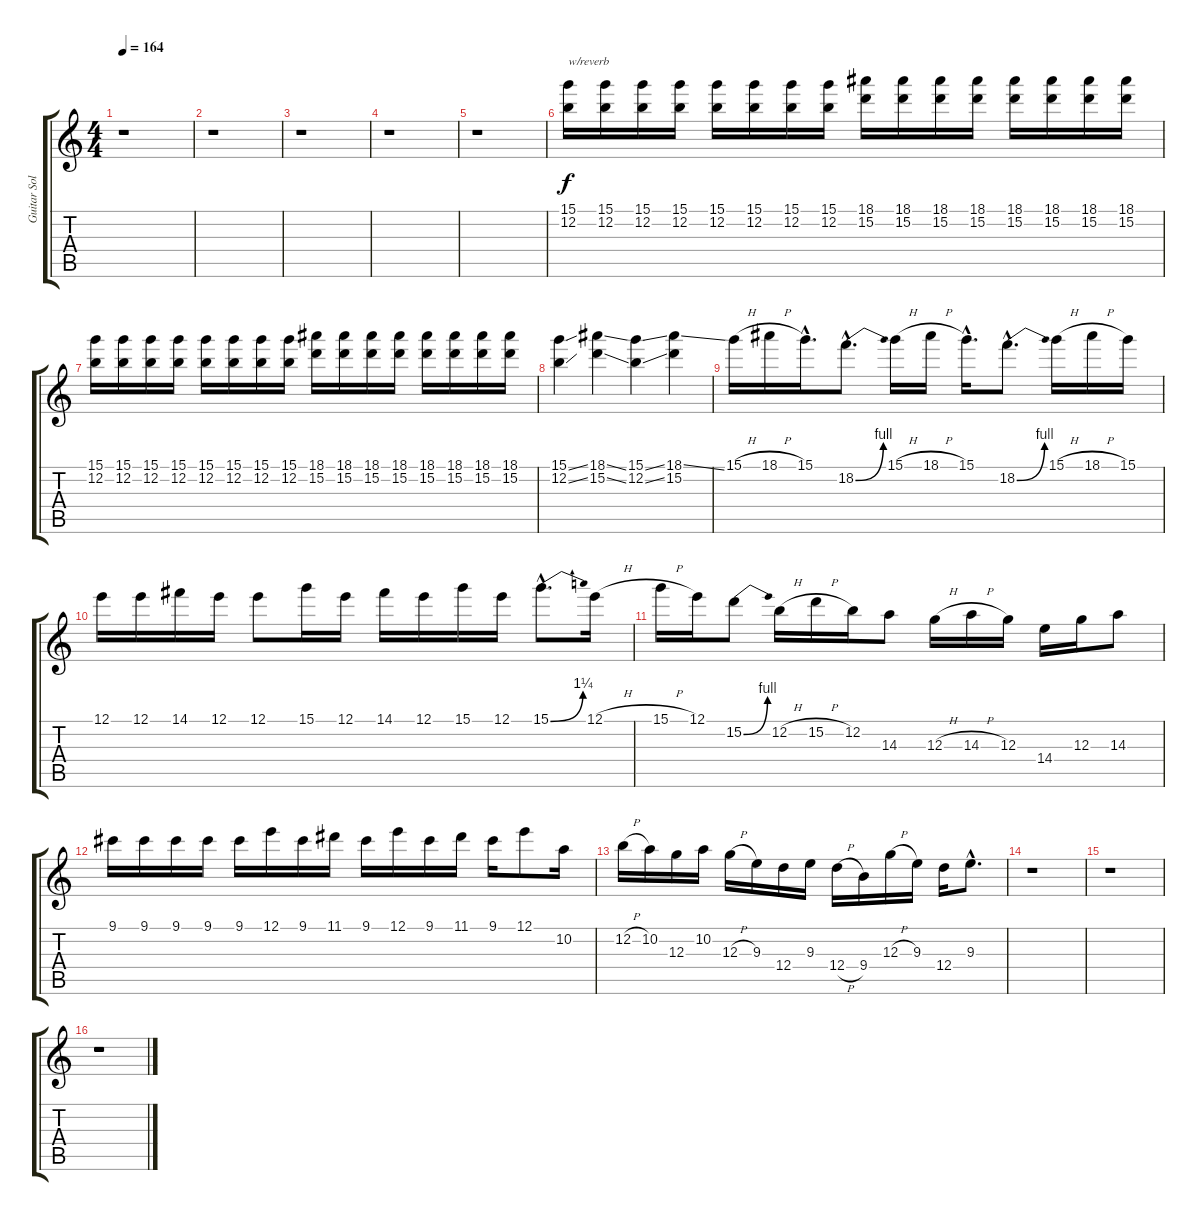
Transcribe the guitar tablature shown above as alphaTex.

\track ("Guitar Solo" "Guitar Sol") {instrument distortionguitar}
\staff {score tabs}
\tuning (E4 B3 G3 D3 A2 E2) {hide}
\ts (4 4)
\tempo 164
\clef g2
\ks c
r.1{dy f} |
r.1 |
r.1 |
r.1 |
r.1 |
(15.1 12.2).16{txt "w/reverb"} (15.1 12.2).16 (15.1 12.2).16 (15.1 12.2).16 (15.1 12.2).16 (15.1 12.2).16 (15.1 12.2).16 (15.1 12.2).16 (18.1 15.2).16 (18.1 15.2).16 (18.1 15.2).16 (18.1 15.2).16 (18.1 15.2).16 (18.1 15.2).16 (18.1 15.2).16 (18.1 15.2).16 |
(15.1 12.2).16 (15.1 12.2).16 (15.1 12.2).16 (15.1 12.2).16 (15.1 12.2).16 (15.1 12.2).16 (15.1 12.2).16 (15.1 12.2).16 (18.1 15.2).16 (18.1 15.2).16 (18.1 15.2).16 (18.1 15.2).16 (18.1 15.2).16 (18.1 15.2).16 (18.1 15.2).16 (18.1 15.2).16 |
(15.1{ss} 12.2{ss}).4 (18.1{ss} 15.2{ss}).4 (15.1{ss} 12.2{ss}).4 (18.1{ss} 15.2).4 |
15.1{h}.16 18.1{h}.16 15.1{hac}.16{d} 18.2{be (bend 0 0 60 4) hac}.8{d} 15.1{h}.16 18.1{h}.16 15.1{hac}.16{d} 18.2{be (bend 0 0 60 4) hac}.8{d} 15.1{h}.16 18.1{h}.16 15.1.16 |
12.1.16 12.1.16 14.1.16 12.1.16 12.1.8 15.1.16 12.1.16 14.1.16 12.1.16 15.1.16 12.1.16 15.1{be (bend 0 0 60 5) hac}.8{d} 12.1{h}.16 |
15.1{h}.16 12.1.16 15.2{be (bend 0 0 60 4)}.8 12.2{h}.16 15.2{h}.16 12.2.16 14.3.8 12.3{h}.16 14.3{h}.16 12.3.16 14.4.16 12.3.16 14.3.8 |
9.1.16 9.1.16 9.1.16 9.1.16 9.1.16 12.1.16 9.1.16 11.1.16 9.1.16 12.1.16 9.1.16 11.1.16 9.1.16 12.1.8 10.2.16 |
12.2{h}.16 10.2.16 12.3.16 10.2.16 12.3{h}.16 9.3.16 12.4.16 9.3.16 12.4{h}.16 9.4.16 12.3{h}.16 9.3.16 12.4.16 9.3{hac}.8{d} |
r.1 |
r.1 |
r.1
